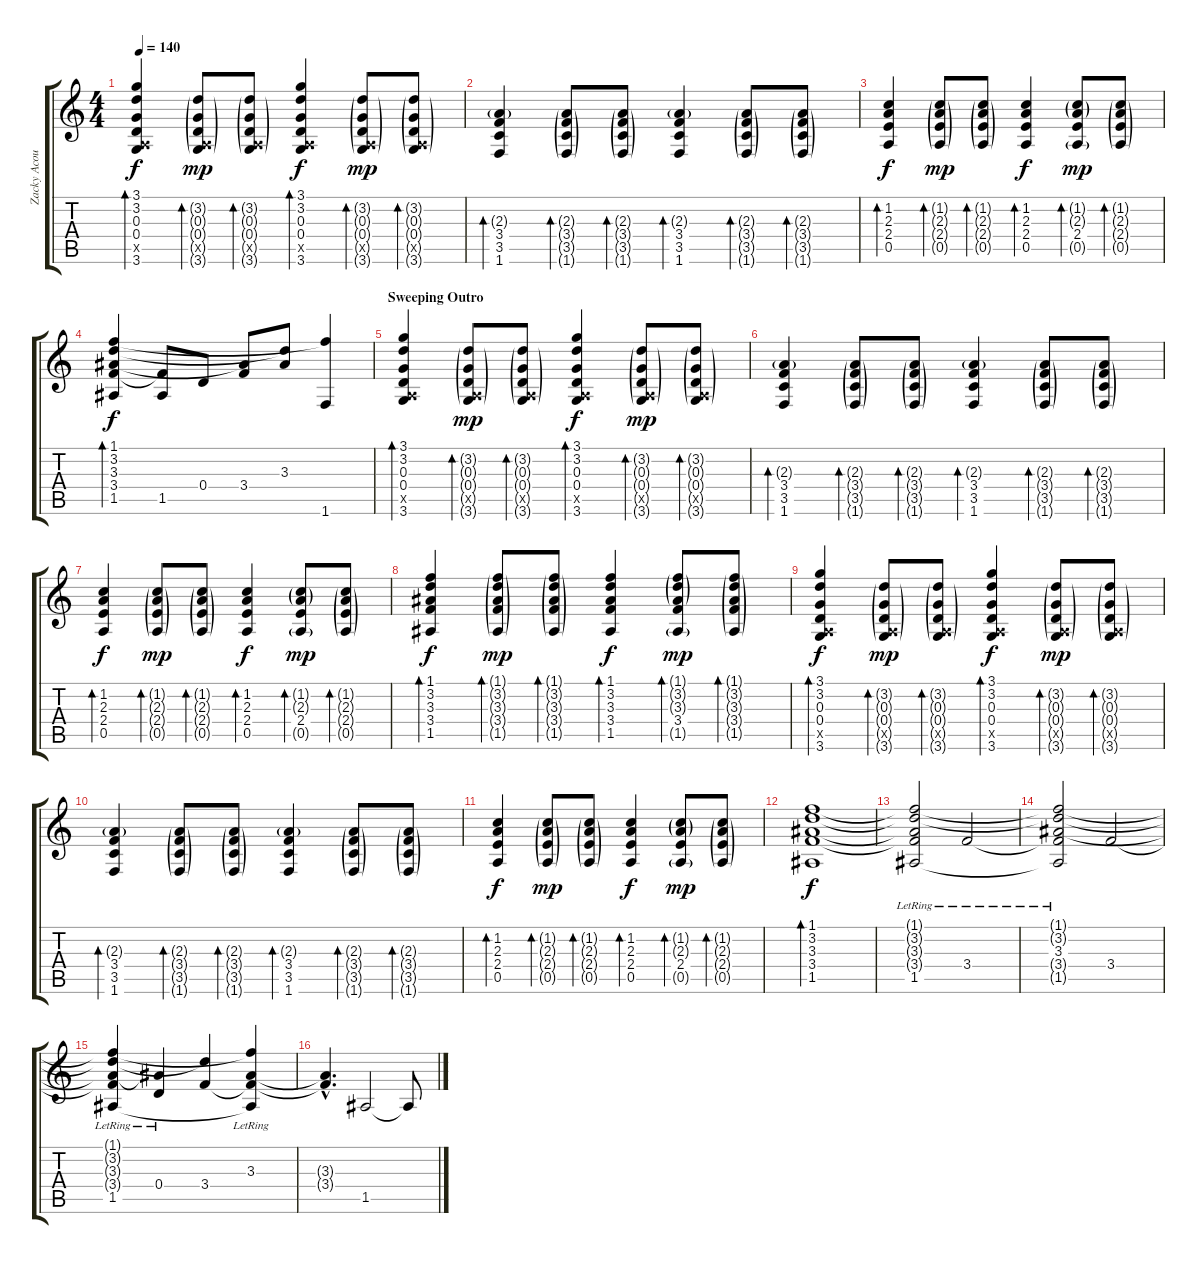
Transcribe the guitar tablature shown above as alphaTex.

\track ("Zacky Acoustic" "Zacky Acou") {instrument acousticguitarsteel}
\staff {score tabs}
\tuning (E4 B3 G3 D3 A2 E2) {hide}
\ts (4 4)
\tempo 140
\clef g2
\ks c
(3.1 3.2 0.3 0.4 0.5{x} 3.6).4{bd 60 dy f} (3.2{g} 0.3{g} 0.4{g} 0.5{g x} 3.6{g}).8{bd 60 dy mp} (3.2{g} 0.3{g} 0.4{g} 0.5{g x} 3.6{g}).8{bd 60} (3.1 3.2 0.3 0.4 0.5{x} 3.6).4{bd 60 dy f} (3.2{g} 0.3{g} 0.4{g} 0.5{g x} 3.6{g}).8{bd 60 dy mp} (3.2{g} 0.3{g} 0.4{g} 0.5{g x} 3.6{g}).8{bd 60} |
(2.3{g} 3.4 3.5 1.6).4{bd 60} (2.3{g} 3.4{g} 3.5{g} 1.6{g}).8{bd 60} (2.3{g} 3.4{g} 3.5{g} 1.6{g}).8{bd 60} (2.3{g} 3.4 3.5 1.6).4{bd 60} (2.3{g} 3.4{g} 3.5{g} 1.6{g}).8{bd 60} (2.3{g} 3.4{g} 3.5{g} 1.6{g}).8{bd 60} |
(1.2 2.3 2.4 0.5).4{bd 60 dy f} (1.2{g} 2.3{g} 2.4{g} 0.5{g}).8{bd 60 dy mp} (1.2{g} 2.3{g} 2.4{g} 0.5{g}).8{bd 60} (1.2 2.3 2.4 0.5).4{bd 60 dy f} (1.2{g} 2.3{g} 2.4 0.5{g}).8{bd 60 dy mp} (1.2{g} 2.3{g} 2.4{g} 0.5{g}).8{bd 60} |
(1.1 3.2 3.3 3.4 1.5).4{bd 60 dy f} (3.4{t} 1.5).8 0.4.8 (3.3{t} 3.4).8 (3.2{t} 3.3).8 (1.1{t} 1.6).4 |
\section ("" "Sweeping Outro")
(3.1 3.2 0.3 0.4 0.5{x} 3.6).4{bd 60} (3.2{g} 0.3{g} 0.4{g} 0.5{g x} 3.6{g}).8{bd 60 dy mp} (3.2{g} 0.3{g} 0.4{g} 0.5{g x} 3.6{g}).8{bd 60} (3.1 3.2 0.3 0.4 0.5{x} 3.6).4{bd 60 dy f} (3.2{g} 0.3{g} 0.4{g} 0.5{g x} 3.6{g}).8{bd 60 dy mp} (3.2{g} 0.3{g} 0.4{g} 0.5{g x} 3.6{g}).8{bd 60} |
(2.3{g} 3.4 3.5 1.6).4{bd 60} (2.3{g} 3.4{g} 3.5{g} 1.6{g}).8{bd 60} (2.3{g} 3.4{g} 3.5{g} 1.6{g}).8{bd 60} (2.3{g} 3.4 3.5 1.6).4{bd 60} (2.3{g} 3.4{g} 3.5{g} 1.6{g}).8{bd 60} (2.3{g} 3.4{g} 3.5{g} 1.6{g}).8{bd 60} |
(1.2 2.3 2.4 0.5).4{bd 60 dy f} (1.2{g} 2.3{g} 2.4{g} 0.5{g}).8{bd 60 dy mp} (1.2{g} 2.3{g} 2.4{g} 0.5{g}).8{bd 60} (1.2 2.3 2.4 0.5).4{bd 60 dy f} (1.2{g} 2.3{g} 2.4 0.5{g}).8{bd 60 dy mp} (1.2{g} 2.3{g} 2.4{g} 0.5{g}).8{bd 60} |
(1.1 3.2 3.3 3.4 1.5).4{bd 60 dy f} (1.1{g} 3.2{g} 3.3{g} 3.4{g} 1.5{g}).8{bd 60 dy mp} (1.1{g} 3.2{g} 3.3{g} 3.4{g} 1.5{g}).8{bd 60} (1.1 3.2 3.3 3.4 1.5).4{bd 60 dy f} (1.1{g} 3.2{g} 3.3{g} 3.4 1.5{g}).8{bd 60 dy mp} (1.1{g} 3.2{g} 3.3{g} 3.4{g} 1.5{g}).8{bd 60} |
(3.1 3.2 0.3 0.4 0.5{x} 3.6).4{bd 60 dy f} (3.2{g} 0.3{g} 0.4{g} 0.5{g x} 3.6{g}).8{bd 60 dy mp} (3.2{g} 0.3{g} 0.4{g} 0.5{g x} 3.6{g}).8{bd 60} (3.1 3.2 0.3 0.4 0.5{x} 3.6).4{bd 60 dy f} (3.2{g} 0.3{g} 0.4{g} 0.5{g x} 3.6{g}).8{bd 60 dy mp} (3.2{g} 0.3{g} 0.4{g} 0.5{g x} 3.6{g}).8{bd 60} |
(2.3{g} 3.4 3.5 1.6).4{bd 60} (2.3{g} 3.4{g} 3.5{g} 1.6{g}).8{bd 60} (2.3{g} 3.4{g} 3.5{g} 1.6{g}).8{bd 60} (2.3{g} 3.4 3.5 1.6).4{bd 60} (2.3{g} 3.4{g} 3.5{g} 1.6{g}).8{bd 60} (2.3{g} 3.4{g} 3.5{g} 1.6{g}).8{bd 60} |
(1.2 2.3 2.4 0.5).4{bd 60 dy f} (1.2{g} 2.3{g} 2.4{g} 0.5{g}).8{bd 60 dy mp} (1.2{g} 2.3{g} 2.4{g} 0.5{g}).8{bd 60} (1.2 2.3 2.4 0.5).4{bd 60 dy f} (1.2{g} 2.3{g} 2.4 0.5{g}).8{bd 60 dy mp} (1.2{g} 2.3{g} 2.4{g} 0.5{g}).8{bd 60} |
(1.1 3.2 3.3 3.4 1.5).1{bd 60 dy f} |
(1.1{t} 3.2{t} 3.3{t} 3.4{t} 1.5{lr}).2 3.4{lr}.2 |
(1.1{t} 3.2{t} 3.3{lr} 3.4{t} 1.5{t}).2 3.4.2 |
(1.1{t} 3.2{t} 3.3{t} 3.4{t} 1.5{lr}).4 (3.3{t} 0.4{lr}).4 (3.2{t} 3.4).4 (1.1{t} 3.3{lr} 3.4{t} 1.5{t}).4 |
(3.3{hac t} 3.4{hac t}).4{d} 1.5.2{volume 1} 1.5{t}.8
